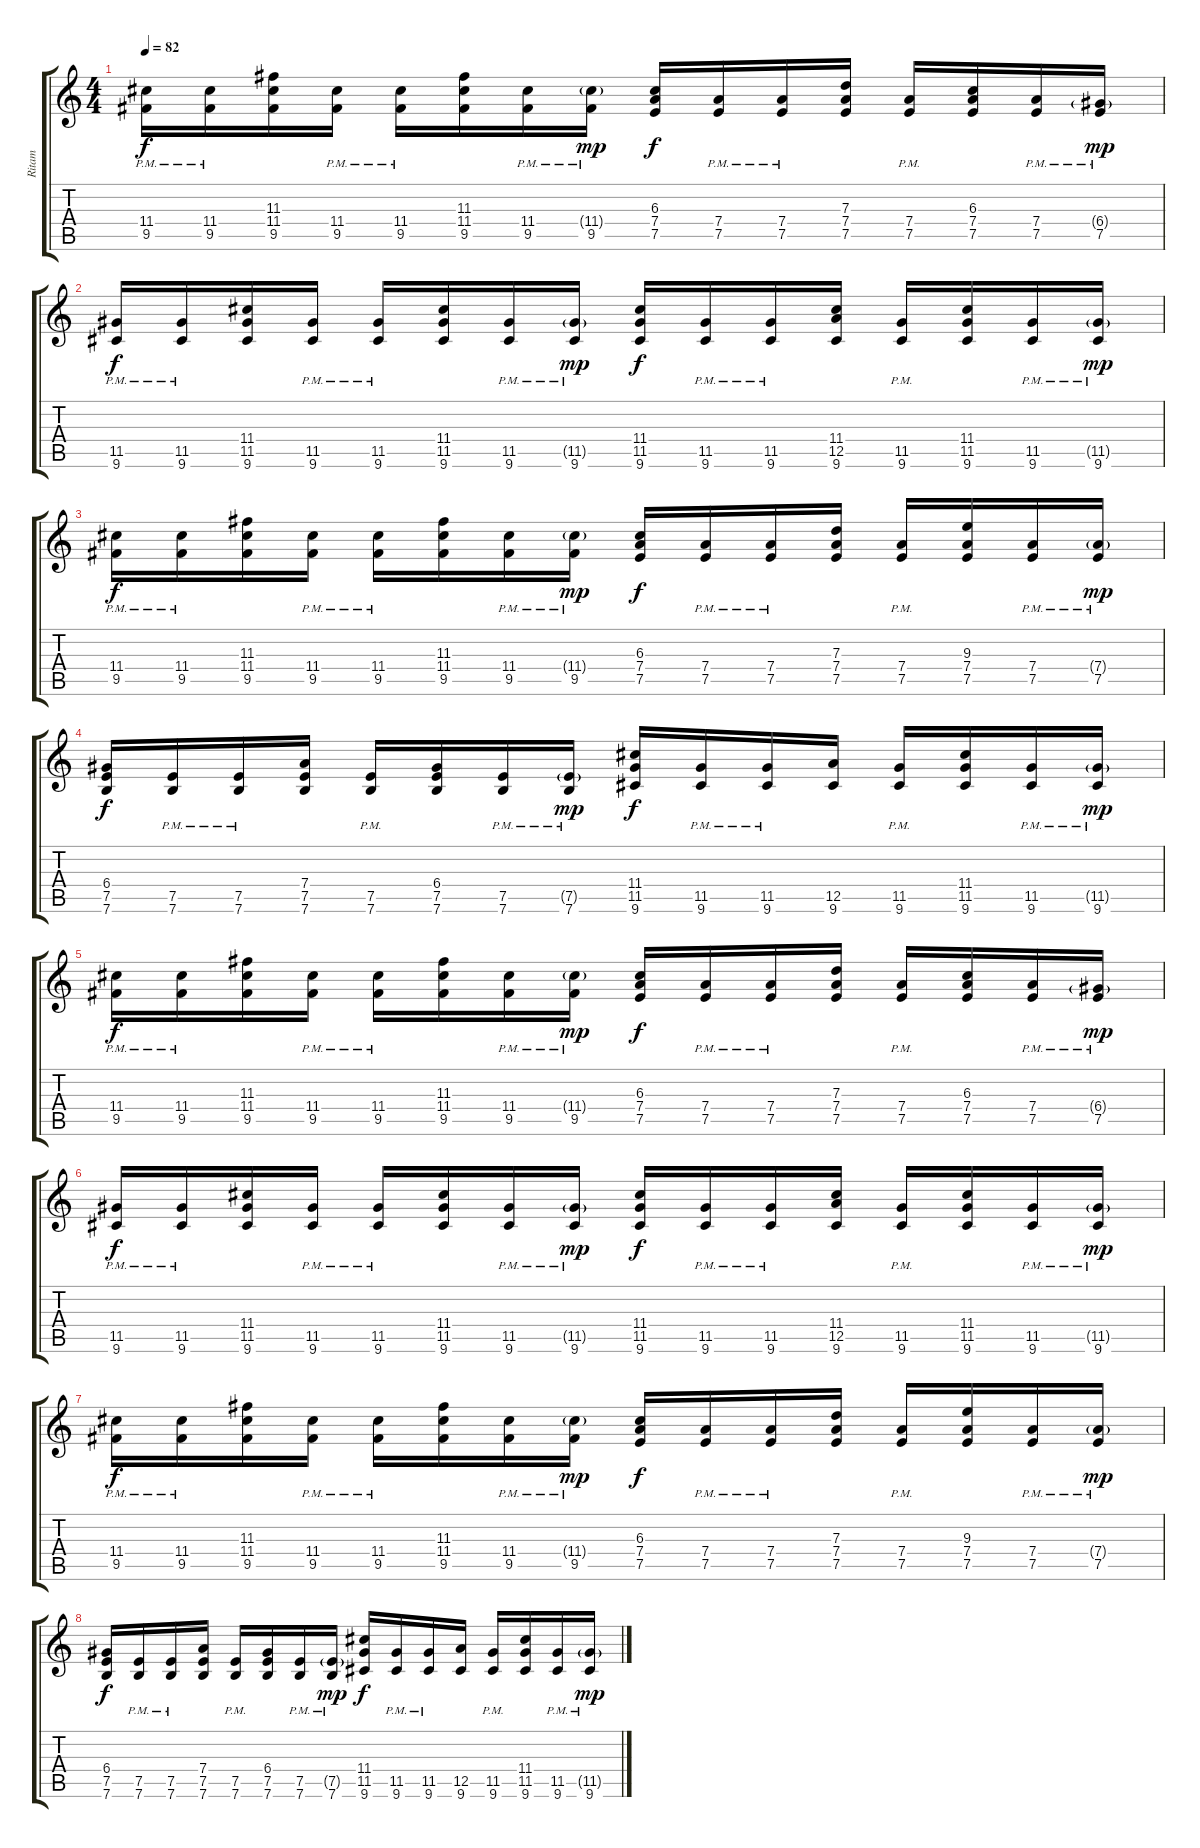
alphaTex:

\track ("Ritam" "Ritam") {instrument overdrivenguitar}
\staff {score tabs}
\tuning (E4 B3 G3 D3 A2 E2) {hide}
\ts (4 4)
\tempo 82
\clef g2
\ks c
(11.4{pm} 9.5{pm}).16{dy f} (11.4{pm} 9.5{pm}).16 (11.3 11.4 9.5).16 (11.4{pm} 9.5{pm}).16 (11.4{pm} 9.5{pm}).16 (11.3 11.4 9.5).16 (11.4{pm} 9.5{pm}).16 (11.4{g} 9.5{pm}).16{dy mp} (6.3 7.4 7.5).16{dy f} (7.4{pm} 7.5{pm}).16 (7.4{pm} 7.5{pm}).16 (7.3 7.4 7.5).16 (7.4{pm} 7.5{pm}).16 (6.3 7.4 7.5).16 (7.4{pm} 7.5{pm}).16 (6.4{g pm} 7.5{pm}).16{dy mp} |
(11.5{pm} 9.6{pm}).16{dy f} (11.5{pm} 9.6{pm}).16 (11.4 11.5 9.6).16 (11.5{pm} 9.6{pm}).16 (11.5{pm} 9.6{pm}).16 (11.4 11.5 9.6).16 (11.5{pm} 9.6{pm}).16 (11.5{g pm} 9.6{pm}).16{dy mp} (11.4 11.5 9.6).16{dy f} (11.5{pm} 9.6{pm}).16 (11.5{pm} 9.6{pm}).16 (11.4 12.5 9.6).16 (11.5{pm} 9.6{pm}).16 (11.4 11.5 9.6).16 (11.5{pm} 9.6{pm}).16 (11.5{g} 9.6{pm}).16{dy mp} |
(11.4{pm} 9.5{pm}).16{dy f} (11.4{pm} 9.5{pm}).16 (11.3 11.4 9.5).16 (11.4{pm} 9.5{pm}).16 (11.4{pm} 9.5{pm}).16 (11.3 11.4 9.5).16 (11.4{pm} 9.5{pm}).16 (11.4{g} 9.5{pm}).16{dy mp} (6.3 7.4 7.5).16{dy f} (7.4{pm} 7.5{pm}).16 (7.4{pm} 7.5{pm}).16 (7.3 7.4 7.5).16 (7.4{pm} 7.5{pm}).16 (9.3 7.4 7.5).16 (7.4{pm} 7.5{pm}).16 (7.4{g pm} 7.5{pm}).16{dy mp} |
(6.4 7.5 7.6).16{dy f} (7.5{pm} 7.6{pm}).16 (7.5{pm} 7.6{pm}).16 (7.4 7.5 7.6).16 (7.5{pm} 7.6{pm}).16 (6.4 7.5 7.6).16 (7.5{pm} 7.6{pm}).16 (7.5{g pm} 7.6{pm}).16{dy mp} (11.4 11.5 9.6).16{dy f} (11.5{pm} 9.6{pm}).16 (11.5{pm} 9.6{pm}).16 (12.5 9.6).16 (11.5{pm} 9.6{pm}).16 (11.4 11.5 9.6).16 (11.5{pm} 9.6{pm}).16 (11.5{g} 9.6{pm}).16{dy mp} |
(11.4{pm} 9.5{pm}).16{dy f} (11.4{pm} 9.5{pm}).16 (11.3 11.4 9.5).16 (11.4{pm} 9.5{pm}).16 (11.4{pm} 9.5{pm}).16 (11.3 11.4 9.5).16 (11.4{pm} 9.5{pm}).16 (11.4{g} 9.5{pm}).16{dy mp} (6.3 7.4 7.5).16{dy f} (7.4{pm} 7.5{pm}).16 (7.4{pm} 7.5{pm}).16 (7.3 7.4 7.5).16 (7.4{pm} 7.5{pm}).16 (6.3 7.4 7.5).16 (7.4{pm} 7.5{pm}).16 (6.4{g pm} 7.5{pm}).16{dy mp} |
(11.5{pm} 9.6{pm}).16{dy f} (11.5{pm} 9.6{pm}).16 (11.4 11.5 9.6).16 (11.5{pm} 9.6{pm}).16 (11.5{pm} 9.6{pm}).16 (11.4 11.5 9.6).16 (11.5{pm} 9.6{pm}).16 (11.5{g pm} 9.6{pm}).16{dy mp} (11.4 11.5 9.6).16{dy f} (11.5{pm} 9.6{pm}).16 (11.5{pm} 9.6{pm}).16 (11.4 12.5 9.6).16 (11.5{pm} 9.6{pm}).16 (11.4 11.5 9.6).16 (11.5{pm} 9.6{pm}).16 (11.5{g} 9.6{pm}).16{dy mp} |
(11.4{pm} 9.5{pm}).16{dy f} (11.4{pm} 9.5{pm}).16 (11.3 11.4 9.5).16 (11.4{pm} 9.5{pm}).16 (11.4{pm} 9.5{pm}).16 (11.3 11.4 9.5).16 (11.4{pm} 9.5{pm}).16 (11.4{g} 9.5{pm}).16{dy mp} (6.3 7.4 7.5).16{dy f} (7.4{pm} 7.5{pm}).16 (7.4{pm} 7.5{pm}).16 (7.3 7.4 7.5).16 (7.4{pm} 7.5{pm}).16 (9.3 7.4 7.5).16 (7.4{pm} 7.5{pm}).16 (7.4{g pm} 7.5{pm}).16{dy mp} |
(6.4 7.5 7.6).16{dy f} (7.5{pm} 7.6{pm}).16 (7.5{pm} 7.6{pm}).16 (7.4 7.5 7.6).16 (7.5{pm} 7.6{pm}).16 (6.4 7.5 7.6).16 (7.5{pm} 7.6{pm}).16 (7.5{g pm} 7.6{pm}).16{dy mp} (11.4 11.5 9.6).16{dy f} (11.5{pm} 9.6{pm}).16 (11.5{pm} 9.6{pm}).16 (12.5 9.6).16 (11.5{pm} 9.6{pm}).16 (11.4 11.5 9.6).16 (11.5{pm} 9.6{pm}).16 (11.5{g} 9.6{pm}).16{dy mp}
